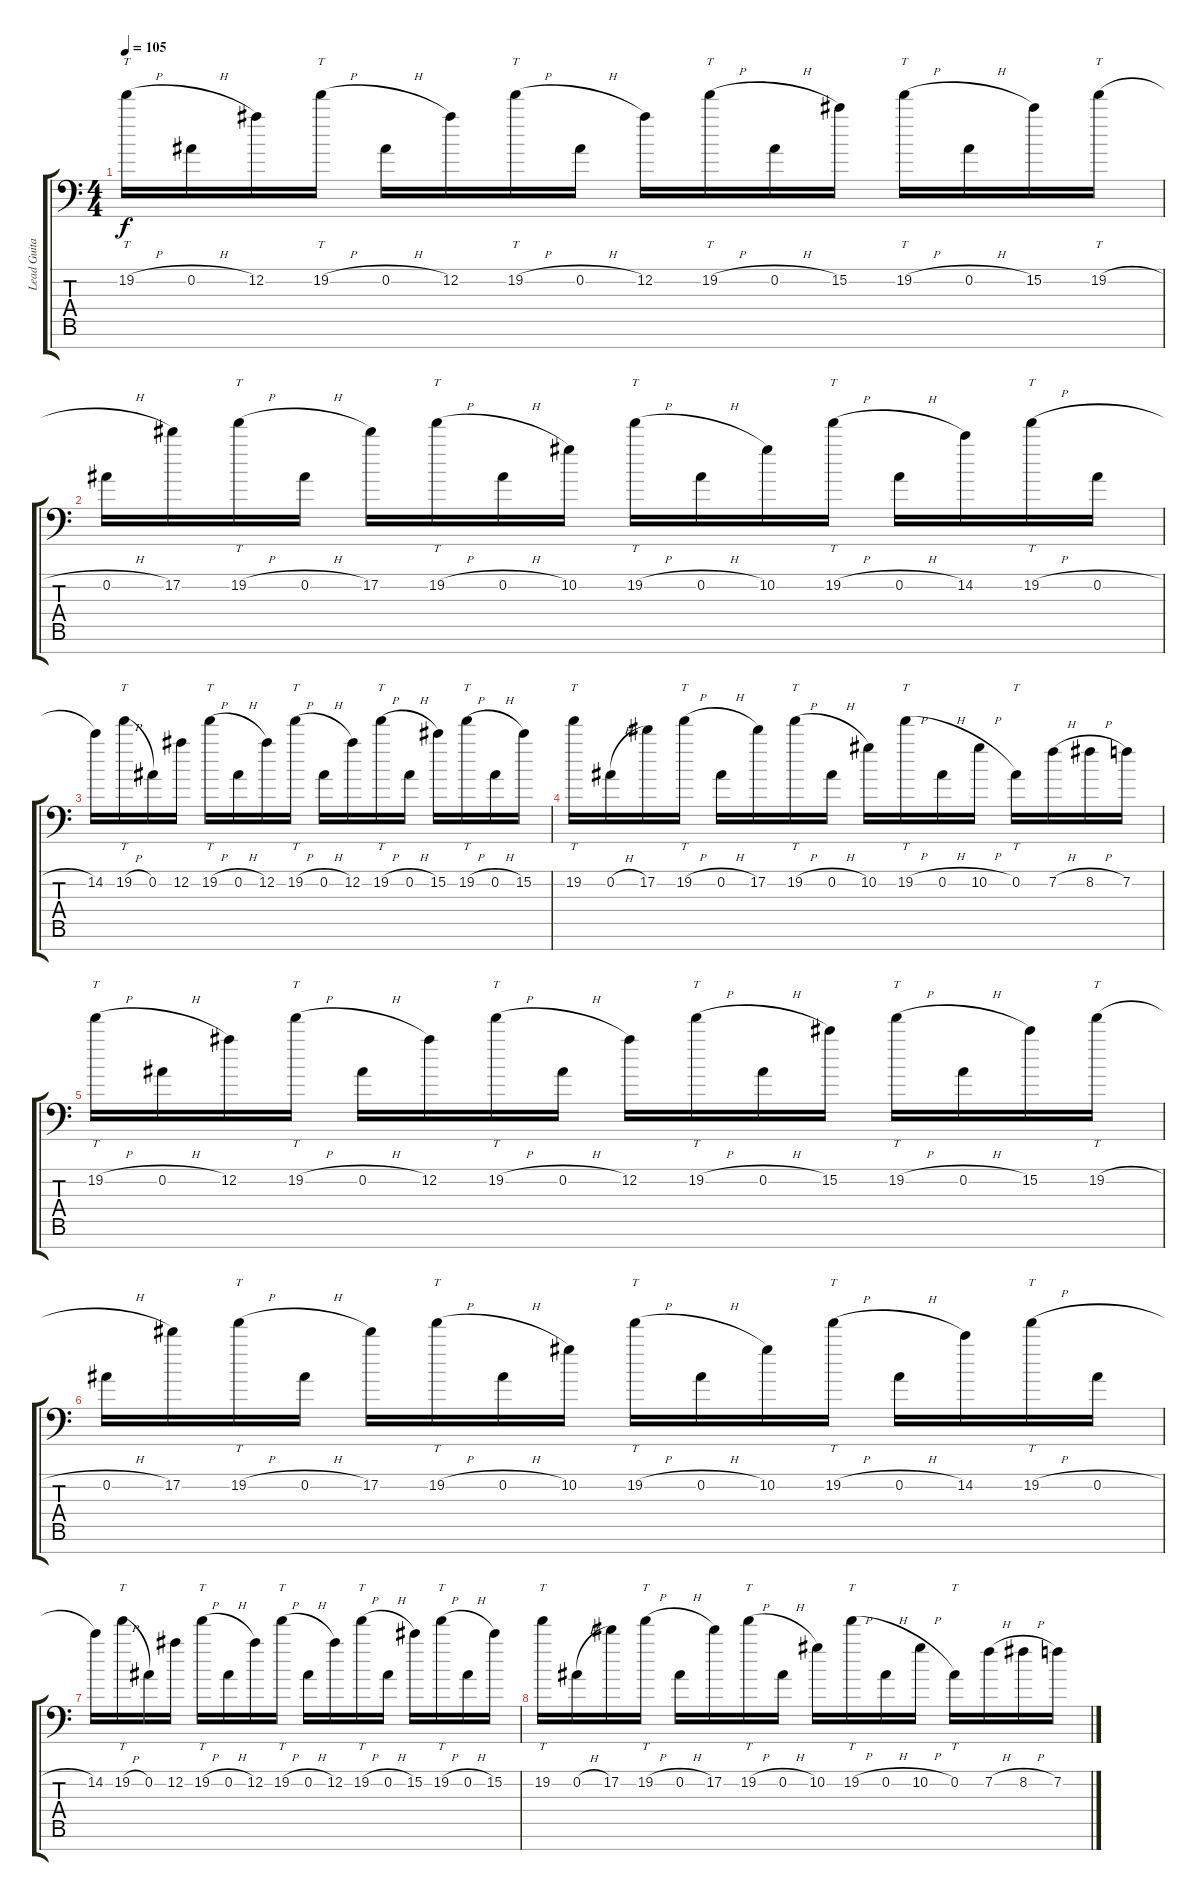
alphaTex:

\track ("Lead Guitar #1" "Lead Guita") {instrument distortionguitar}
\staff {score tabs}
\tuning (Eb4 Bb3 F3 Eb3 Bb2 F2 Ab1) {hide}
\ts (4 4)
\tempo 105
\clef f4
\ks c
19.2{h}.16{tt dy f} 0.2{h}.16 12.2.16 19.2{h}.16{tt} 0.2{h}.16 12.2.16 19.2{h}.16{tt} 0.2{h}.16 12.2.16 19.2{h}.16{tt} 0.2{h}.16 15.2.16 19.2{h}.16{tt} 0.2{h}.16 15.2.16 19.2{h}.16{tt} |
0.2{h}.16 17.2.16 19.2{h}.16{tt} 0.2{h}.16 17.2.16 19.2{h}.16{tt} 0.2{h}.16 10.2.16 19.2{h}.16{tt} 0.2{h}.16 10.2.16 19.2{h}.16{tt} 0.2{h}.16 14.2.16 19.2{h}.16{tt} 0.2{h}.16 |
14.2.16 19.2{h}.16{tt} 0.2.16 12.2.16 19.2{h}.16{tt} 0.2{h}.16 12.2.16 19.2{h}.16{tt} 0.2{h}.16 12.2.16 19.2{h}.16{tt} 0.2{h}.16 15.2.16 19.2{h}.16{tt} 0.2{h}.16 15.2.16 |
19.2.16{tt} 0.2{h}.16 17.2.16 19.2{h}.16{tt} 0.2{h}.16 17.2.16 19.2{h}.16{tt} 0.2{h}.16 10.2.16 19.2{h}.16{tt} 0.2{h}.16 10.2{h}.16 0.2.16{tt} 7.2{h}.16 8.2{h}.16 7.2.16 |
19.2{h}.16{tt} 0.2{h}.16 12.2.16 19.2{h}.16{tt} 0.2{h}.16 12.2.16 19.2{h}.16{tt} 0.2{h}.16 12.2.16 19.2{h}.16{tt} 0.2{h}.16 15.2.16 19.2{h}.16{tt} 0.2{h}.16 15.2.16 19.2{h}.16{tt} |
0.2{h}.16 17.2.16 19.2{h}.16{tt} 0.2{h}.16 17.2.16 19.2{h}.16{tt} 0.2{h}.16 10.2.16 19.2{h}.16{tt} 0.2{h}.16 10.2.16 19.2{h}.16{tt} 0.2{h}.16 14.2.16 19.2{h}.16{tt} 0.2{h}.16 |
14.2.16 19.2{h}.16{tt} 0.2.16 12.2.16 19.2{h}.16{tt} 0.2{h}.16 12.2.16 19.2{h}.16{tt} 0.2{h}.16 12.2.16 19.2{h}.16{tt} 0.2{h}.16 15.2.16 19.2{h}.16{tt} 0.2{h}.16 15.2.16 |
19.2.16{tt} 0.2{h}.16 17.2.16 19.2{h}.16{tt} 0.2{h}.16 17.2.16 19.2{h}.16{tt} 0.2{h}.16 10.2.16 19.2{h}.16{tt} 0.2{h}.16 10.2{h}.16 0.2.16{tt} 7.2{h}.16 8.2{h}.16 7.2.16
